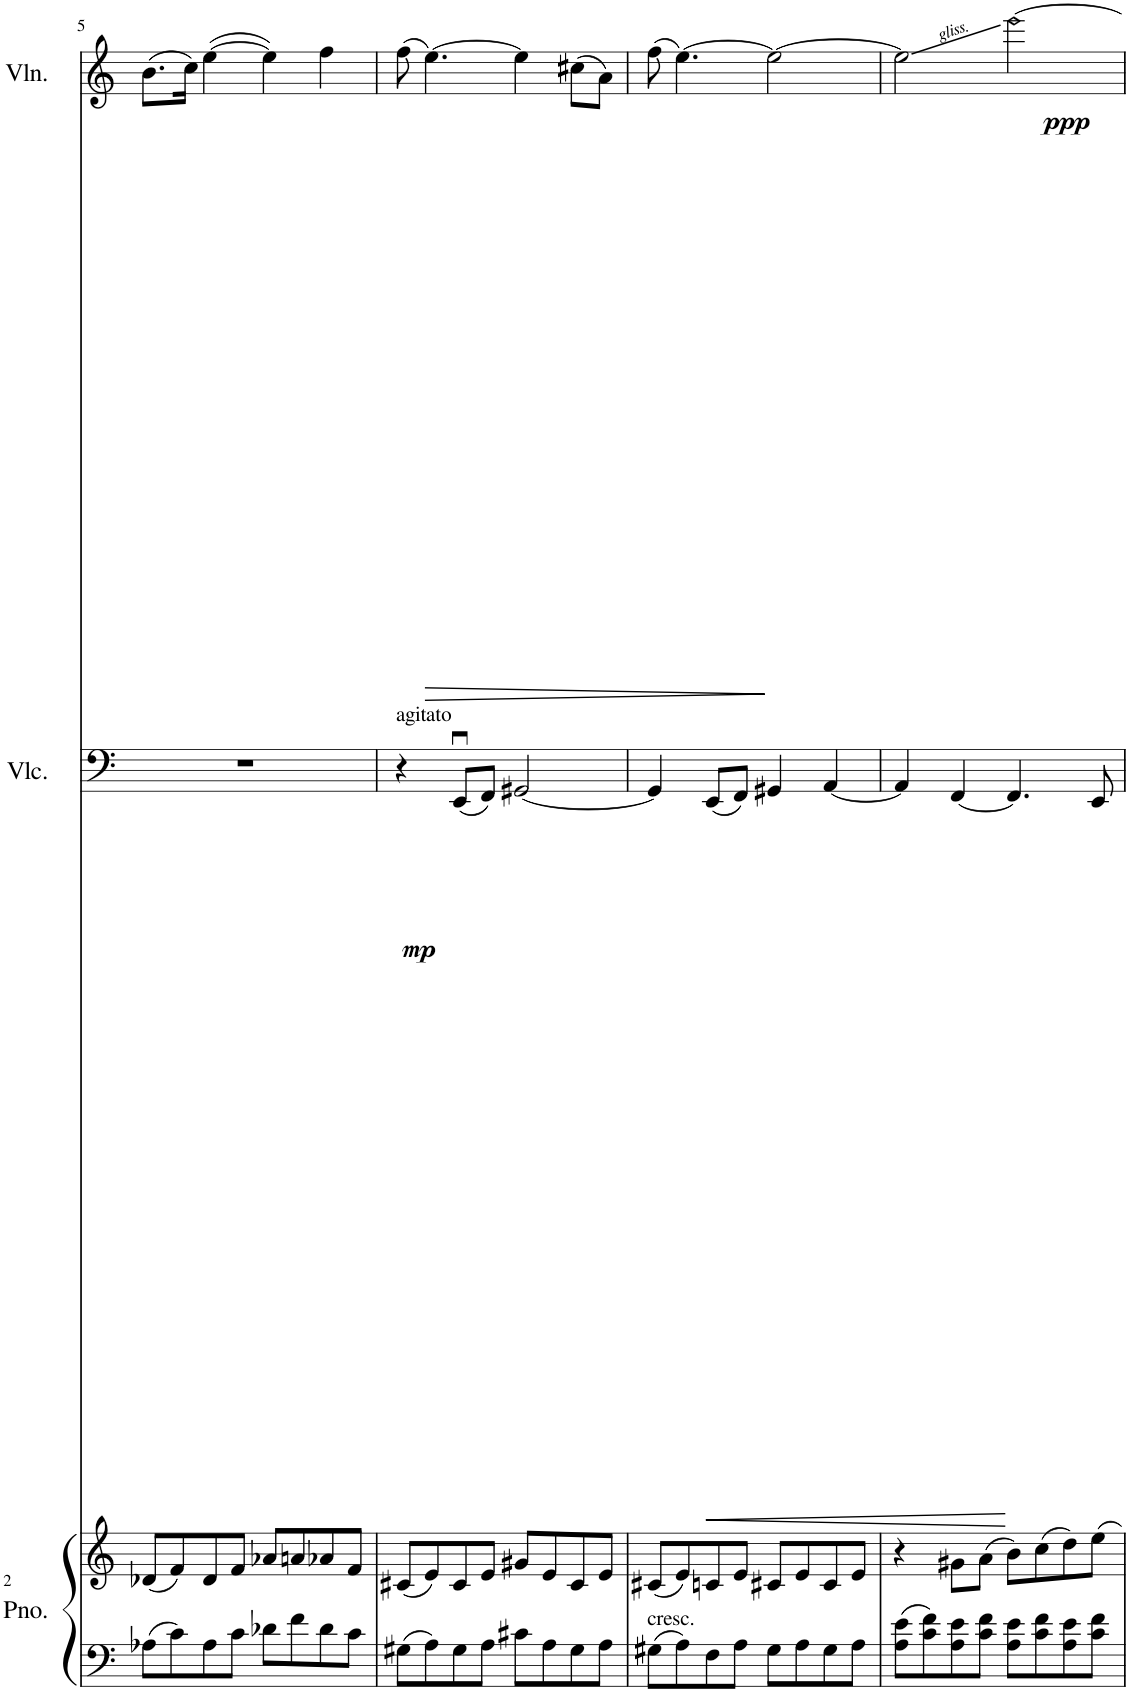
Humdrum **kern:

**kern	**kern	**kern	**dynam	**kern	**dynam
*part3	*part3	*part2	*part2	*part1	*part1
*staff4	*staff3	*staff2	*staff2	*staff1	*staff1
*I"Piano	*	*I"'Cello	*	*I"Violin	*
*I'Pno.	*	*	*	*I'Vln.	*
!!LO:PB:g=z
*clefF4	*clefG2	*clefF4	*	*clefG2	*
*k[]	*k[]	*k[]	*	*k[]	*
*M4/4	*M4/4	*M4/4	*	*M4/4	*
=5	=5	=5	=5	=5	=5
8A-X\L	(8d-X/L	1r	.	(8.b\L	.
8c\	8f/)	.	.	.	.
.	.	.	.	16cc\Jk)	.
8A-\	8d-/	.	.	([4ee\	.
8c\J	8f/J	.	.	.	.
8d-X\L	8a-X/L	.	.	4ee\])	.
8f\	8an/	.	.	.	.
8d-\	8a-X/	.	.	4ff\	.
8c\J	8f/J	.	.	.	.
=6	=6	=6	=6	=6	=6
!	!	!LO:TX:a:t=agitato	!	!	!
!	!	!	!LO:DY:b	!	!
8G#X\L	(8c#X/L	4r	mp	(8ff\	.
!	!	!	!	!	!LO:HP:b
8A\	8e/)	.	.	[4.ee\)	>
8G#\	8c#/	(8EEu/L	.	.	.
8A\J	8e/J	8FF/J)	.	.	.
8c#X\L	8g#X/L	[2GG#X/	.	4ee\]	.
8A\	8e/	.	.	.	.
8G#\	8c#/	.	.	(8cc#X\L	.
8A\J	8e/J	.	.	8a\J)	.
.	.	.	.	.	]
=7	=7	=7	=7	=7	=7
!LO:TX:a:t=cresc.	!	!	!	!	!
8G#X\L	(8c#X/L	4GG#/]	.	(8ff\	.
8A\	8e/)	.	.	[4.ee\)	.
!	!	!	!LO:HP:b	!	!
8F\	8cn/	(8EE/L	<	.	.
8A\J	8e/J	8FF/J)	.	.	.
8G#\L	8c#X/L	4GG#X/	.	2ee\_	.
8A\	8e/	.	.	.	.
8G#\	8c#/	[4AA/	.	.	.
8A\J	8e/J	.	.	.	.
.	.	.	[	.	.
=8	=8	=8	=8	=8	=8
8A\ 8e\L	4r	4AA/]	.	2ee\]	.
8c\ 8f\	.	.	.	.	.
8A\ 8e\	8g#X\L	[4FF/	.	.	.
8c\ 8f\J	(8a\J	.	.	.	.
!	!	!	!	!	!LO:DY:b
8A\ 8e\L	8b\L)	4.FF/]	.	[2eee\	ppp
8c\ 8f\	(8cc\	.	.	.	.
8A\ 8e\	8dd\)	.	.	.	.
8c\ 8f\J	8ee\J	8EE/	.	.	.
=	=	=	=	=	=
*-	*-	*-	*-	*-	*-
